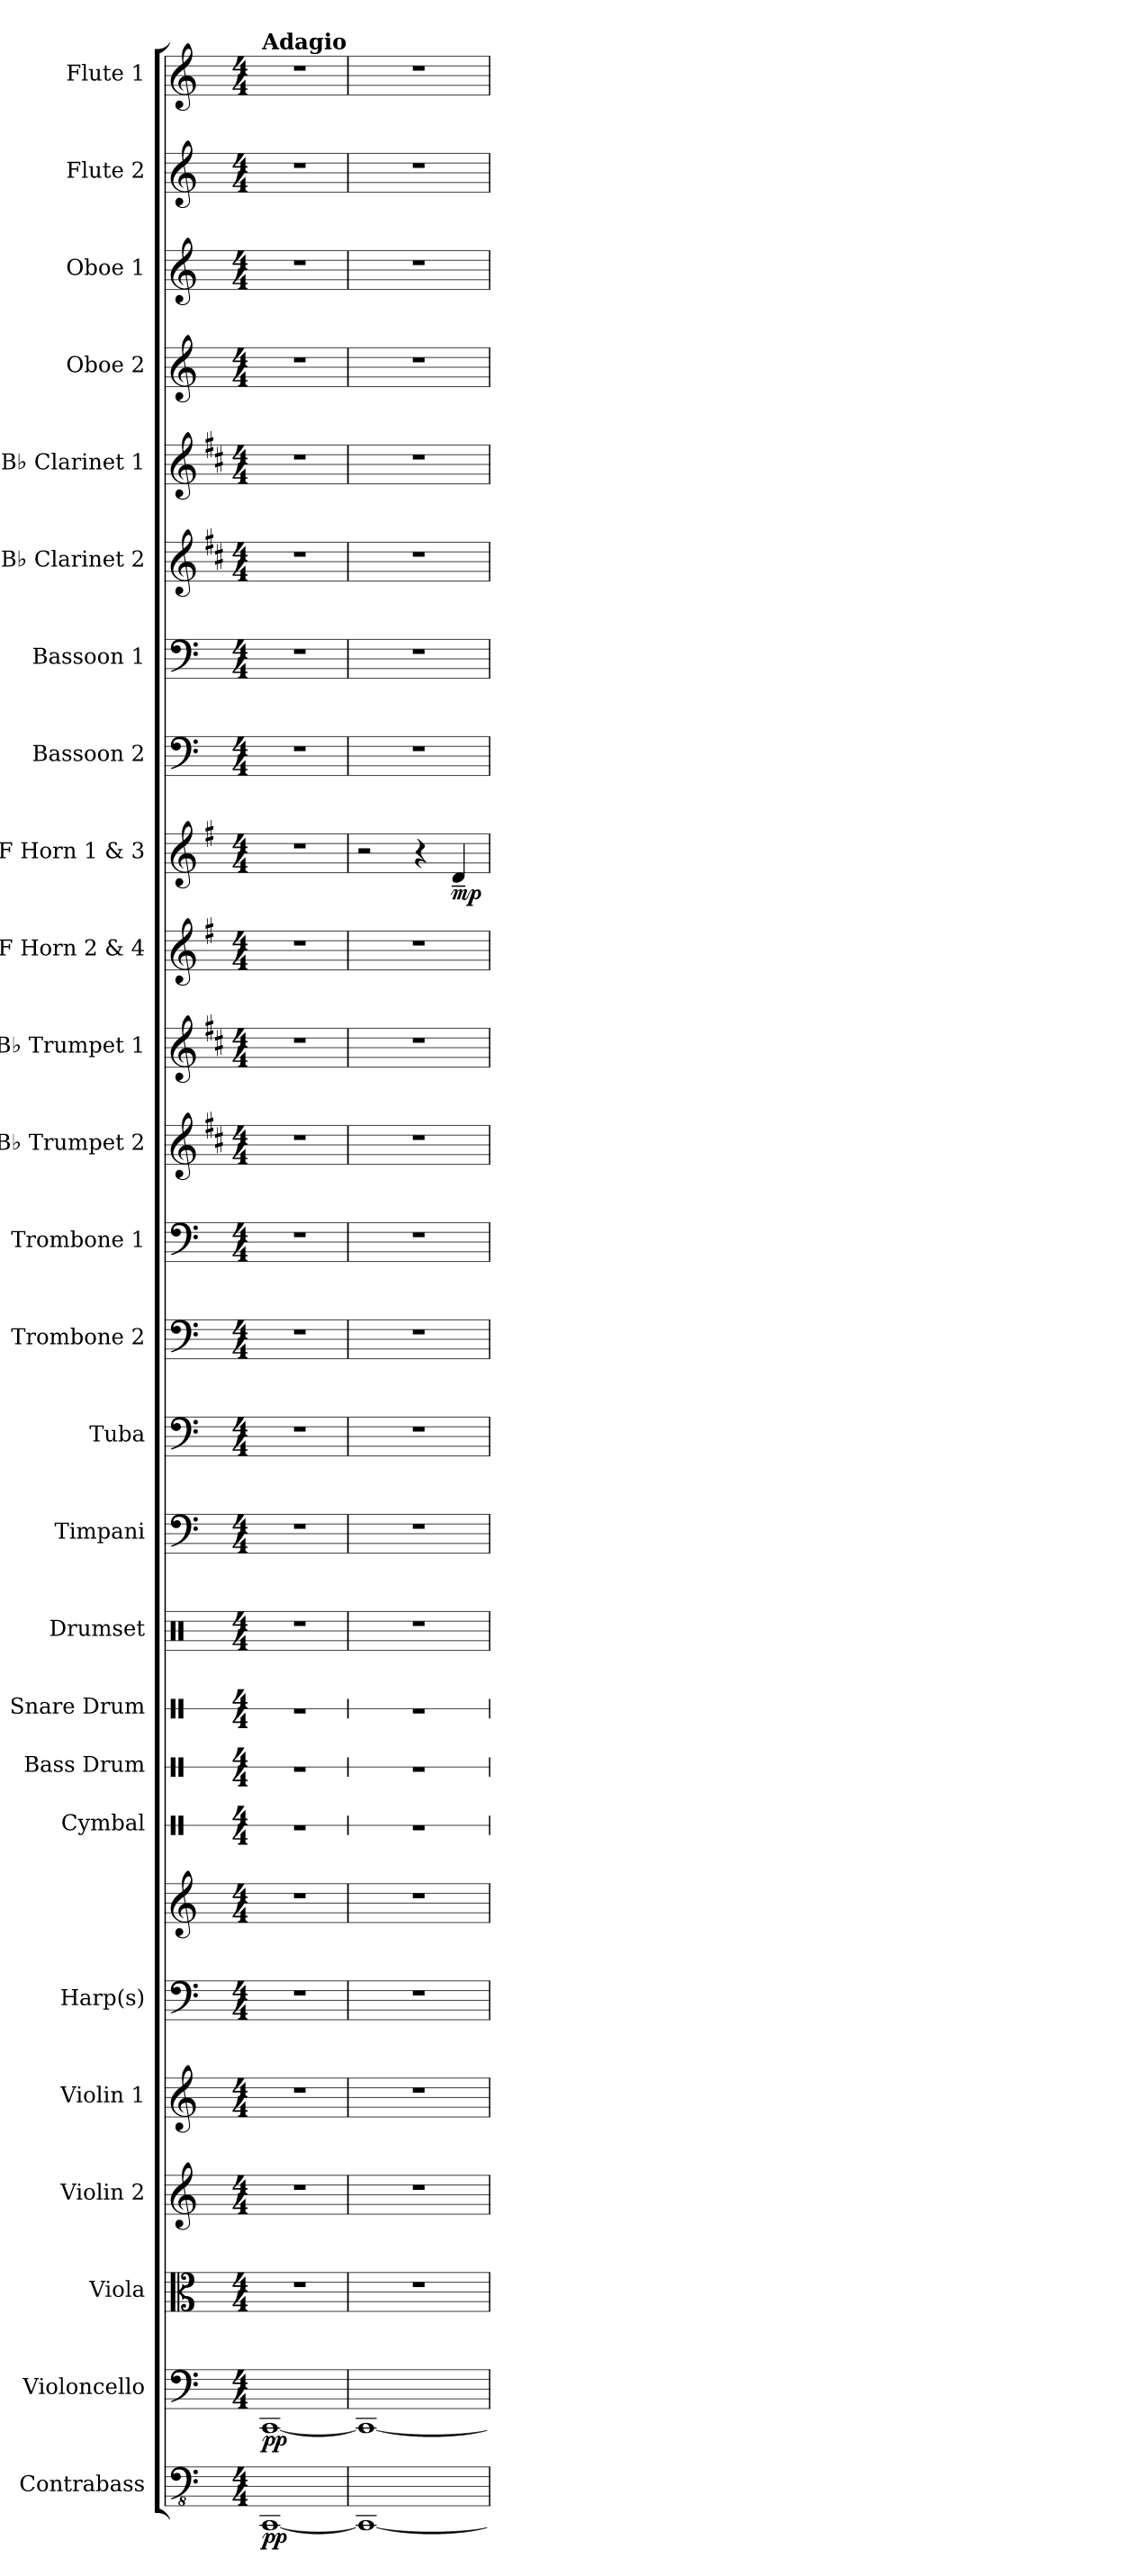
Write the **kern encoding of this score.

**kern	**dynam	**kern	**dynam	**kern	**kern	**kern	**kern	**kern	**kern	**kern	**kern	**kern	**kern	**kern	**kern	**kern	**kern	**kern	**kern	**kern	**dynam	**kern	**kern	**kern	**kern	**kern	**kern	**kern	**kern
*part26	*part26	*part25	*part25	*part24	*part23	*part22	*part21	*part21	*part20	*part19	*part18	*part17	*part16	*part15	*part14	*part13	*part12	*part11	*part10	*part9	*part9	*part8	*part7	*part6	*part5	*part4	*part3	*part2	*part1
*staff27	*staff27	*staff26	*staff26	*staff25	*staff24	*staff23	*staff22	*staff21	*staff20	*staff19	*staff18	*staff17	*staff16	*staff15	*staff14	*staff13	*staff12	*staff11	*staff10	*staff9	*staff9	*staff8	*staff7	*staff6	*staff5	*staff4	*staff3	*staff2	*staff1
*I"Contrabass	*	*I"Violoncello	*	*I"Viola	*I"Violin 2	*I"Violin 1	*I"Harp(s)	*	*I"Cymbal	*I"Bass Drum	*I"Snare Drum	*I"Drumset	*I"Timpani	*I"Tuba	*I"Trombone 2	*I"Trombone 1	*I"B♭ Trumpet 2	*I"B♭ Trumpet 1	*I"F Horn 2 &amp; 4	*I"F Horn 1 &amp; 3	*	*I"Bassoon 2	*I"Bassoon 1	*I"B♭ Clarinet 2	*I"B♭ Clarinet 1	*I"Oboe 2	*I"Oboe 1	*I"Flute 2	*I"Flute 1
*I'Cb.	*	*I'Vc.	*	*I'Vla.	*I'Vln. 2	*I'Vln. 1	*I'Hrp.	*	*I'Cym.	*I'B. Dr.	*I'Sn. Dr.	*I'Drs.	*I'Timp.	*I'Tba.	*I'Tbn. 2	*I'Tbn. 1	*I'B♭ Tpt. 2	*I'B♭ Tpt. 1	*I'F Hn. 2 4	*I'F Hn. 1 3	*	*I'Bsn. 2	*I'Bsn. 1	*I'B♭ Cl. 2	*I'B♭ Cl. 1	*I'Ob. 2	*I'Ob. 1	*I'Fl. 2	*I'Fl. 1
*	*	*	*	*	*	*	*	*	*stria1	*stria1	*stria1	*	*	*	*	*	*	*	*	*	*	*	*	*	*	*	*	*	*
*clefFv4	*	*clefF4	*	*clefC3	*clefG2	*clefG2	*clefF4	*clefG2	*clefX	*clefX	*clefX	*clefX	*clefF4	*clefF4	*clefF4	*clefF4	*clefG2	*clefG2	*clefG2	*clefG2	*	*clefF4	*clefF4	*clefG2	*clefG2	*clefG2	*clefG2	*clefG2	*clefG2
*	*	*	*	*	*	*	*	*	*	*	*	*	*	*	*	*	*ITrd1c2	*ITrd1c2	*ITrd4c7	*ITrd4c7	*	*	*	*ITrd1c2	*ITrd1c2	*	*	*	*
*k[]	*	*k[]	*	*k[]	*k[]	*k[]	*k[]	*k[]	*k[]	*k[]	*k[]	*k[]	*k[]	*k[]	*k[]	*k[]	*k[]	*k[]	*k[]	*k[]	*	*k[]	*k[]	*k[]	*k[]	*k[]	*k[]	*k[]	*k[]
*M4/4	*	*M4/4	*	*M4/4	*M4/4	*M4/4	*M4/4	*M4/4	*M4/4	*M4/4	*M4/4	*M4/4	*M4/4	*M4/4	*M4/4	*M4/4	*M4/4	*M4/4	*M4/4	*M4/4	*	*M4/4	*M4/4	*M4/4	*M4/4	*M4/4	*M4/4	*M4/4	*M4/4
*MM72	*	*MM72	*	*MM72	*MM72	*MM72	*MM72	*MM72	*MM72	*MM72	*MM72	*MM72	*MM72	*MM72	*MM72	*MM72	*MM72	*MM72	*MM72	*MM72	*	*MM72	*MM72	*MM72	*MM72	*MM72	*MM72	*MM72	*MM72
=1	=1	=1	=1	=1	=1	=1	=1	=1	=1	=1	=1	=1	=1	=1	=1	=1	=1	=1	=1	=1	=1	=1	=1	=1	=1	=1	=1	=1	=1
!	!	!	!	!	!	!	!	!	!	!	!	!	!	!	!	!	!	!	!	!	!	!	!	!	!	!	!	!	!LO:TX:a:B:t=Adagio
!	!LO:DY:b	!	!LO:DY:b	!	!	!	!	!	!	!	!	!	!	!	!	!	!	!	!	!	!	!	!	!	!	!	!	!	!
[1CCC	pp	[1CC	pp	1r	1r	1r	1r	1r	1r	1r	1r	1r	1r	1r	1r	1r	1r	1r	1r	1r	.	1r	1r	1r	1r	1r	1r	1r	1r
=2	=2	=2	=2	=2	=2	=2	=2	=2	=2	=2	=2	=2	=2	=2	=2	=2	=2	=2	=2	=2	=2	=2	=2	=2	=2	=2	=2	=2	=2
1CCC_	.	1CC_	.	1r	1r	1r	1r	1r	1r	1r	1r	1r	1r	1r	1r	1r	1r	1r	1r	2r	.	1r	1r	1r	1r	1r	1r	1r	1r
.	.	.	.	.	.	.	.	.	.	.	.	.	.	.	.	.	.	.	.	4r	.	.	.	.	.	.	.	.	.
!	!	!	!	!	!	!	!	!	!	!	!	!	!	!	!	!	!	!	!	!	!LO:DY:b	!	!	!	!	!	!	!	!
.	.	.	.	.	.	.	.	.	.	.	.	.	.	.	.	.	.	.	.	4G~/	mp	.	.	.	.	.	.	.	.
=	=	=	=	=	=	=	=	=	=	=	=	=	=	=	=	=	=	=	=	=	=	=	=	=	=	=	=	=	=
*-	*-	*-	*-	*-	*-	*-	*-	*-	*-	*-	*-	*-	*-	*-	*-	*-	*-	*-	*-	*-	*-	*-	*-	*-	*-	*-	*-	*-	*-
